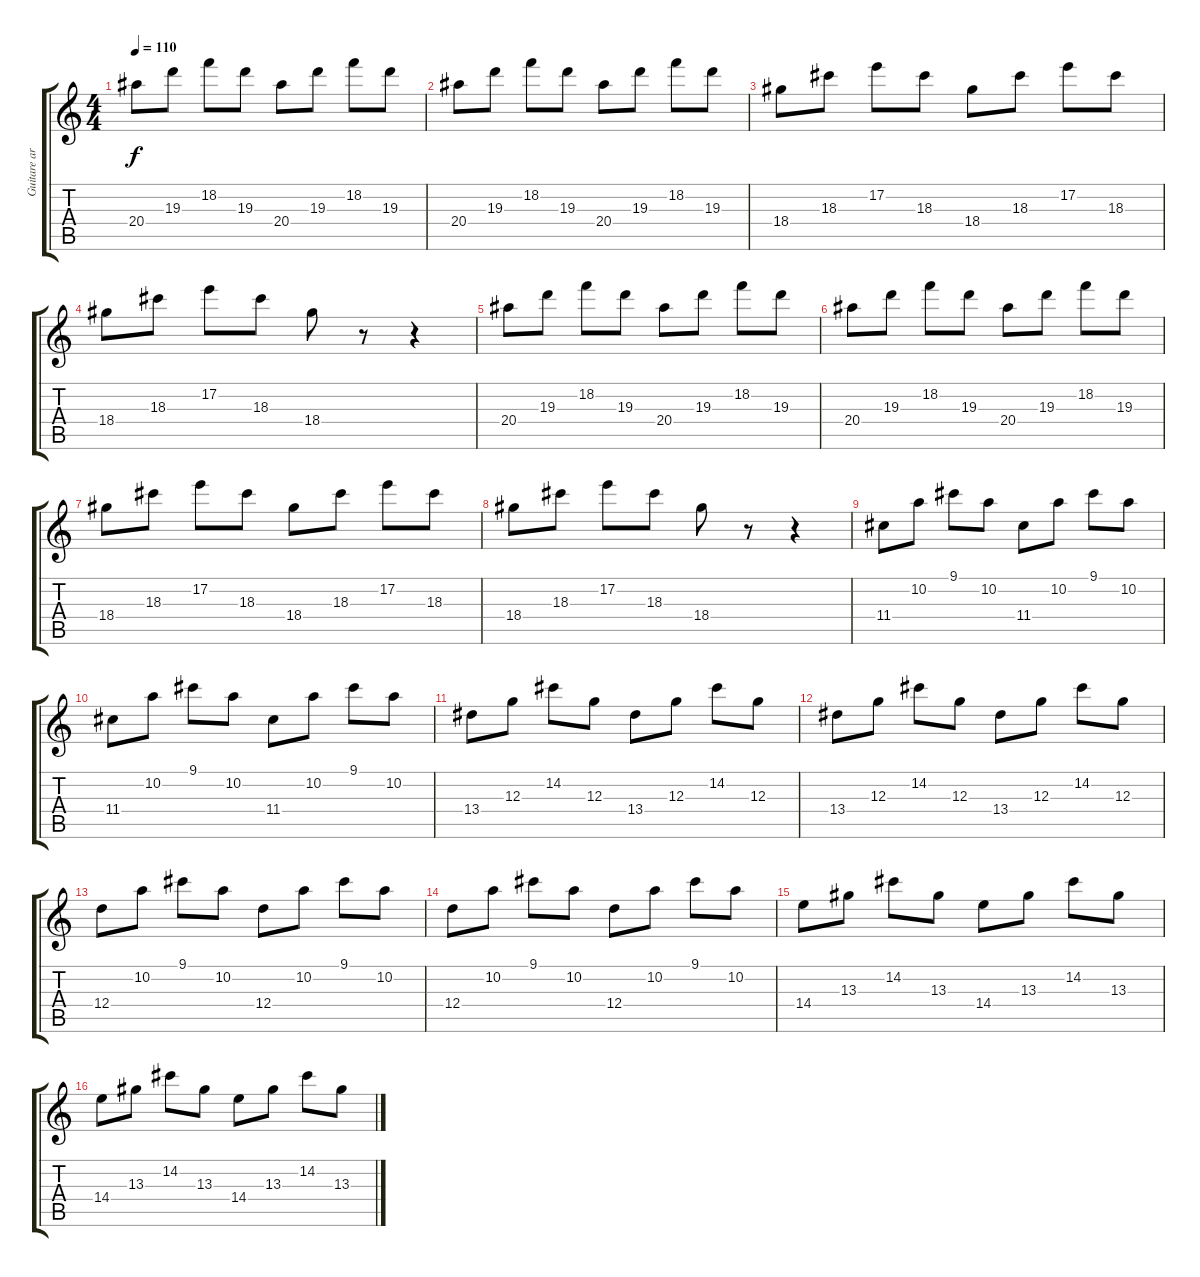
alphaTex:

\track ("Guitare arpège" "Guitare ar") {instrument electricguitarmuted}
\staff {score tabs}
\tuning (E4 B3 G3 D3 A2 E2) {hide}
\ts (4 4)
\tempo 110
\clef g2
\ks c
20.4.8{dy f} 19.3.8 18.2.8 19.3.8 20.4.8 19.3.8 18.2.8 19.3.8 |
20.4.8 19.3.8 18.2.8 19.3.8 20.4.8 19.3.8 18.2.8 19.3.8 |
18.4.8 18.3.8 17.2.8 18.3.8 18.4.8 18.3.8 17.2.8 18.3.8 |
18.4.8 18.3.8 17.2.8 18.3.8 18.4.8 r.8 r.4 |
20.4.8 19.3.8 18.2.8 19.3.8 20.4.8 19.3.8 18.2.8 19.3.8 |
20.4.8 19.3.8 18.2.8 19.3.8 20.4.8 19.3.8 18.2.8 19.3.8 |
18.4.8 18.3.8 17.2.8 18.3.8 18.4.8 18.3.8 17.2.8 18.3.8 |
18.4.8 18.3.8 17.2.8 18.3.8 18.4.8 r.8 r.4 |
11.4.8 10.2.8 9.1.8 10.2.8 11.4.8 10.2.8 9.1.8 10.2.8 |
11.4.8 10.2.8 9.1.8 10.2.8 11.4.8 10.2.8 9.1.8 10.2.8 |
13.4.8 12.3.8 14.2.8 12.3.8 13.4.8 12.3.8 14.2.8 12.3.8 |
13.4.8 12.3.8 14.2.8 12.3.8 13.4.8 12.3.8 14.2.8 12.3.8 |
12.4.8 10.2.8 9.1.8 10.2.8 12.4.8 10.2.8 9.1.8 10.2.8 |
12.4.8 10.2.8 9.1.8 10.2.8 12.4.8 10.2.8 9.1.8 10.2.8 |
14.4.8 13.3.8 14.2.8 13.3.8 14.4.8 13.3.8 14.2.8 13.3.8 |
14.4.8 13.3.8 14.2.8 13.3.8 14.4.8 13.3.8 14.2.8 13.3.8
